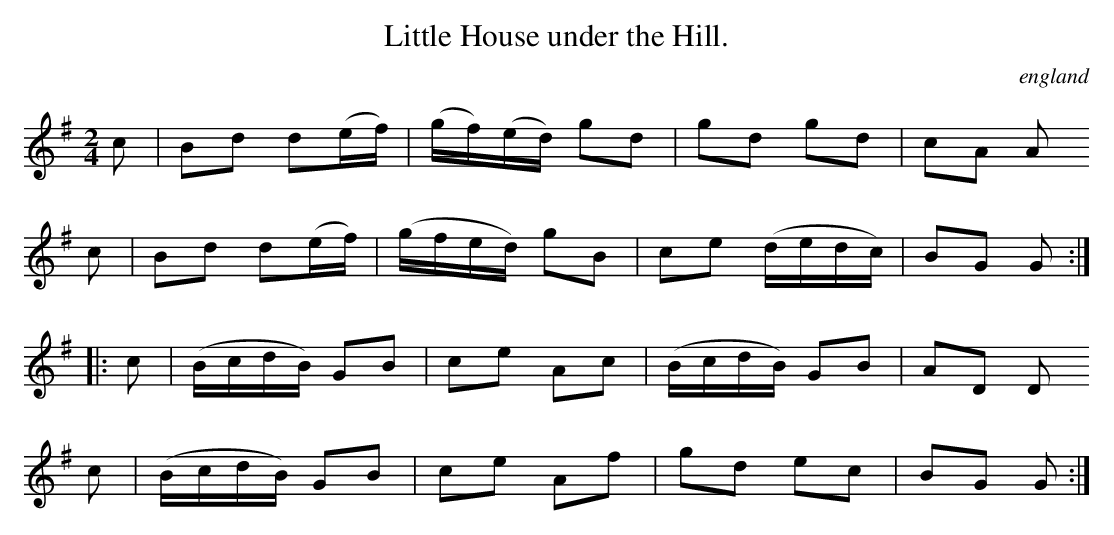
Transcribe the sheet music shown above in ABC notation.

X:1
T:Little House under the Hill.
O:england
M:2/4
L:1/16
K:G
c2| B2d2  d2(ef)|(gf)(ed) g2d2| g2d2  g2d2 |c2A2 A2
c2| B2d2  d2(ef)|(gfed)   g2B2| c2e2 (dedc)|B2G2 G2::
c2|(BcdB) G2B2  | c2e2    A2c2|(BcdB) G2B2 |A2D2 D2
c2|(BcdB) G2B2  | c2e2    A2f2| g2d2  e2c2 |B2G2 G2:|
